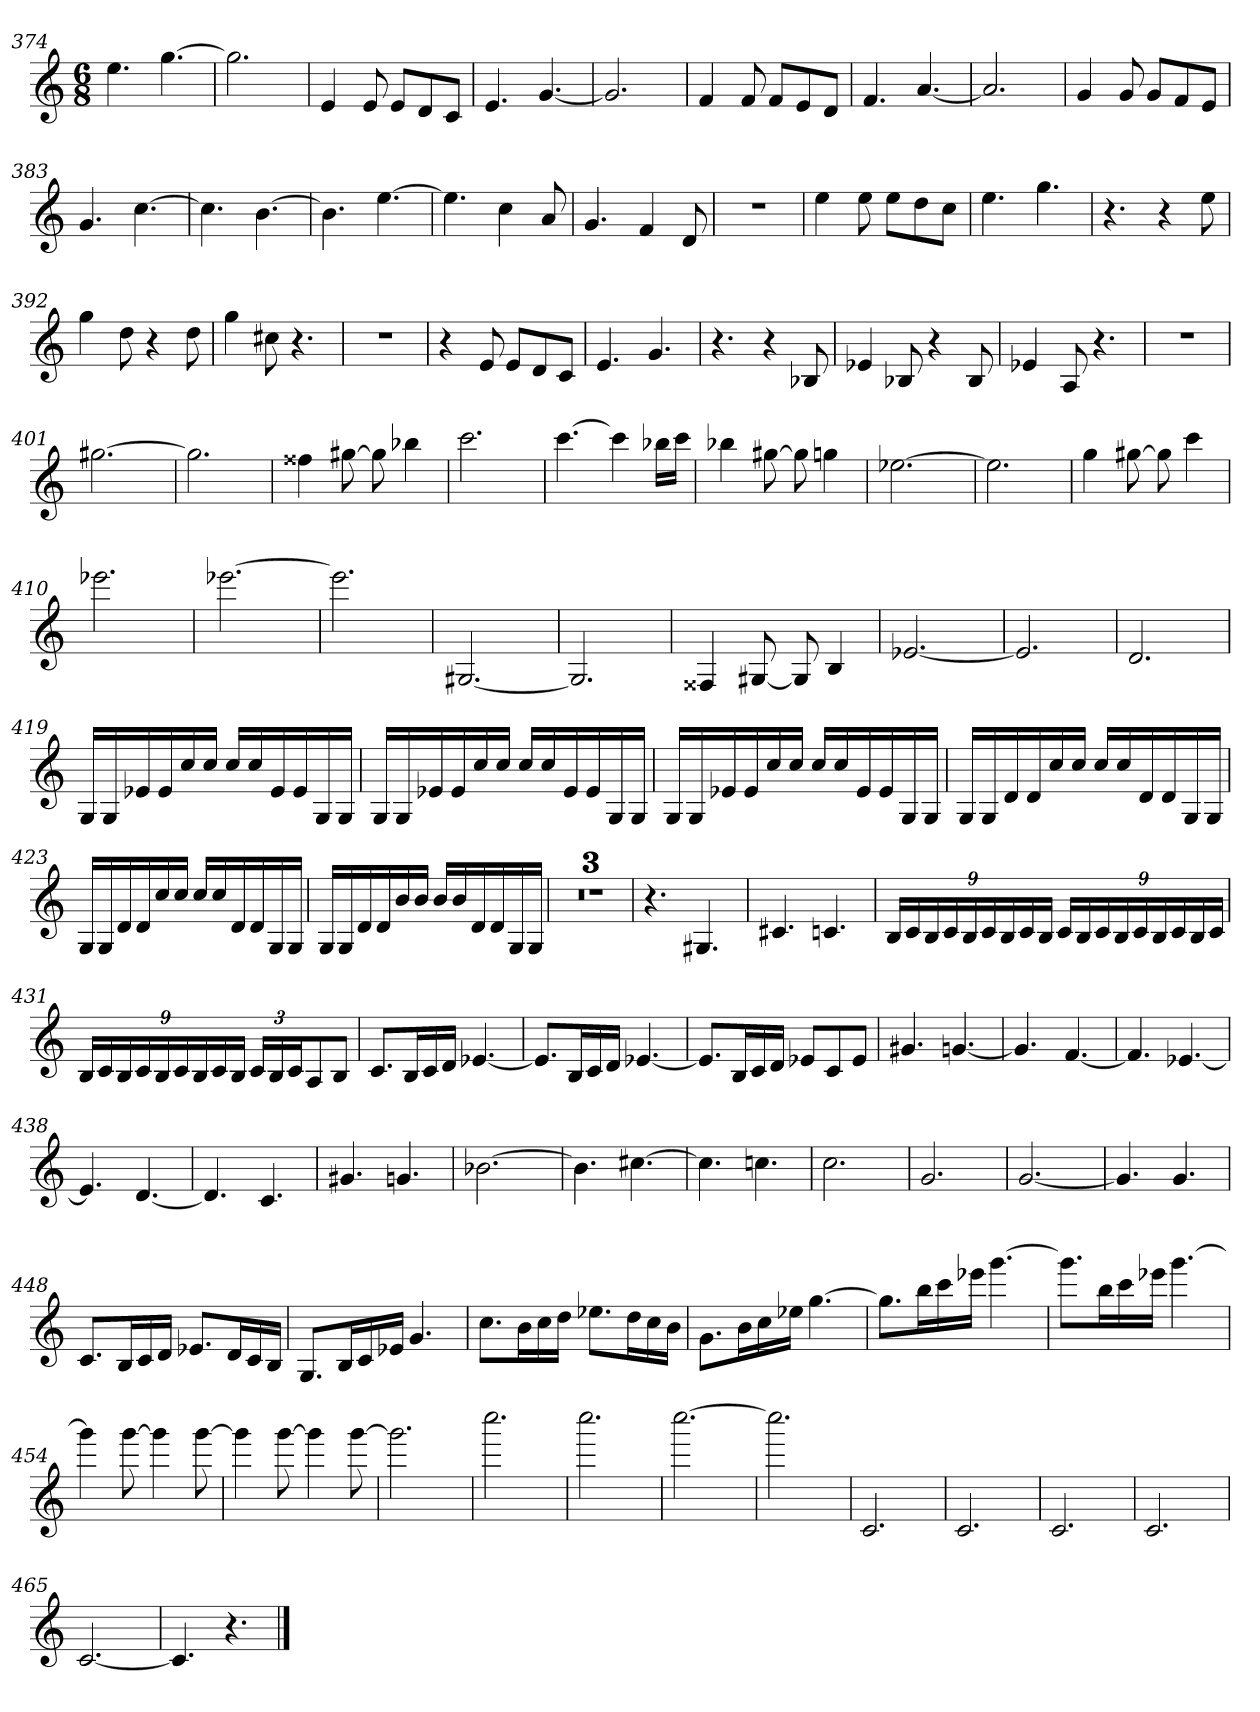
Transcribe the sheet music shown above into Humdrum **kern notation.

**kern
*part1
*staff1
*clefG2
*k[]
*C:
*M6/8
=374
4.ee
[4.gg
=375
2.gg]
=376
4e
8e
8e/L
8d/
8c/J
=377
4.e
[4.g
=378
2.g]
=379
4f
8f
8f/L
8e/
8d/J
=380
4.f
[4.a
=381
2.a]
=382
4g
8g
8g/L
8f/
8e/J
=383
4.g
[4.cc
=384
4.cc]
[4.b
=385
4.b]
[4.ee
=386
4.ee]
4cc
8a
=387
4.g
4f
8d
=388
2.r
=389
4ee
8ee
8ee\L
8dd\
8cc\J
=390
4.ee
4.gg
=391
4.r
4r
8ee
=392
4gg
8dd
4r
8dd
=393
4gg
8cc#X
4.r
=394
2.r
=395
4r
8e
8e/L
8d/
8c/J
=396
4.e
4.g
=397
4.r
4r
8B-X
=398
4e-X
8B-X
4r
8B-
=399
4e-X
8A
4.r
=400
2.r
=401
[2.gg#X
=402
2.gg#]
=403
4ff##X
[8gg#X
8gg#]
4bb-X
=404
2.ccc
=405
[4.ccc
4ccc]
16bb-X\LL
16ccc\JJ
=406
4bb-X
[8gg#X
8gg#]
4ggn
=407
[2.ee-X
=408
2.ee-]
=409
4gg
[8gg#X
8gg#]
4ccc
=410
2.eee-X
=411
[2.eee-X
=412
2.eee-]
=413
[2.G#X
=414
2.G#]
=415
4F##X
[8G#X
8G#]
4B
=416
[2.e-X
=417
2.e-]
=418
2.d
=419
16G/LL
16G/
16e-X/
16e-/
16cc/
16cc/JJ
16cc/LL
16cc/
16e-/
16e-/
16G/
16G/JJ
=420
16G/LL
16G/
16e-X/
16e-/
16cc/
16cc/JJ
16cc/LL
16cc/
16e-/
16e-/
16G/
16G/JJ
=421
16G/LL
16G/
16e-X/
16e-/
16cc/
16cc/JJ
16cc/LL
16cc/
16e-/
16e-/
16G/
16G/JJ
=422
16G/LL
16G/
16d/
16d/
16cc/
16cc/JJ
16cc/LL
16cc/
16d/
16d/
16G/
16G/JJ
=423
16G/LL
16G/
16d/
16d/
16cc/
16cc/JJ
16cc/LL
16cc/
16d/
16d/
16G/
16G/JJ
=424
16G/LL
16G/
16d/
16d/
16b/
16b/JJ
16b/LL
16b/
16d/
16d/
16G/
16G/JJ
=425
2.r
=426
2.r
=427
2.r
=428
4.r
4.G#X
=429
4.c#X
4.cn
=430
24B/LL
24c/
24B/
24c/
24B/
24c/
24B/
24c/
24B/JJ
24c/LL
24B/
24c/
24B/
24c/
24B/
24c/
24B/
24c/JJ
=431
24B/LL
24c/
24B/
24c/
24B/
24c/
24B/
24c/
24B/JJ
24c/LL
24B/
24c/J
8A/
8B/J
=432
8.c/L
16B/L
16c/
16d/JJ
[4.e-X
=433
8.e-/L]
16B/L
16c/
16d/JJ
[4.e-X
=434
8.e-/L]
16B/L
16c/
16d/JJ
8e-X/L
8c/
8e-/J
=435
4.g#X
[4.gn
=436
4.g]
[4.f
=437
4.f]
[4.e-X
=438
4.e-]
[4.d
=439
4.d]
4.c
=440
4.g#X
4.gn
=441
[2.b-X
=442
4.b-]
[4.cc#X
=443
4.cc#]
4.ccn
=444
2.cc
=445
2.g
=446
[2.g
=447
4.g]
4.g
=448
8.c/L
16B/L
16c/
16d/JJ
8.e-X/L
16d/L
16c/
16B/JJ
=449
8.G/L
16B/L
16c/
16e-X/JJ
4.g
=450
8.cc\L
16b\L
16cc\
16dd\JJ
8.ee-X\L
16dd\L
16cc\
16b\JJ
=451
8.g\L
16b\L
16cc\
16ee-X\JJ
[4.gg
=452
8.gg\L]
16bb\L
16ccc\
16eee-X\JJ
[4.ggg
=453
8.ggg\L]
16bb\L
16ccc\
16eee-X\JJ
[4.ggg
=454
4ggg]
[8ggg
4ggg]
[8ggg
=455
4ggg]
[8ggg
4ggg]
[8ggg
=456
2.ggg]
=457
2.cccc
=458
2.cccc
=459
[2.cccc
=460
2.cccc]
=461
2.c
=462
2.c
=463
2.c
=464
2.c
=465
[2.c
=466
4.c]
4.r
==
*-
